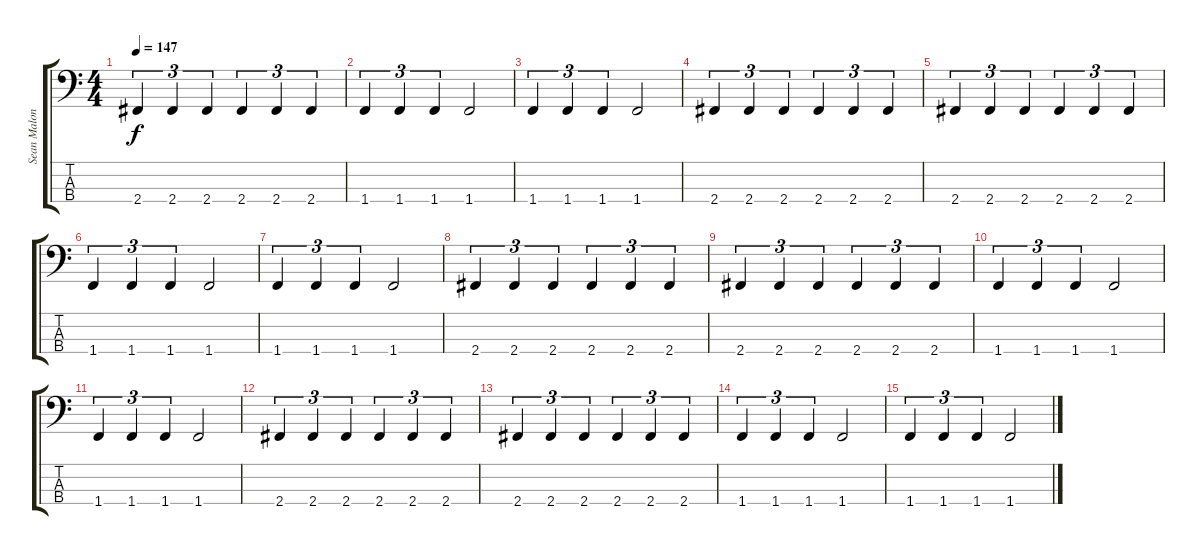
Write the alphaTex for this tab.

\track ("Sean Malone" "Sean Malon") {instrument fretlessbass}
\staff {score tabs}
\tuning (G2 D2 A1 E1) {hide}
\ts (4 4)
\tempo 147
\clef f4
\ks c
2.4.4{tu (3 2) dy f} 2.4.4{tu (3 2)} 2.4.4{tu (3 2)} 2.4.4{tu (3 2)} 2.4.4{tu (3 2)} 2.4.4{tu (3 2)} |
1.4.4{tu (3 2)} 1.4.4{tu (3 2)} 1.4.4{tu (3 2)} 1.4.2 |
1.4.4{tu (3 2)} 1.4.4{tu (3 2)} 1.4.4{tu (3 2)} 1.4.2 |
2.4.4{tu (3 2)} 2.4.4{tu (3 2)} 2.4.4{tu (3 2)} 2.4.4{tu (3 2)} 2.4.4{tu (3 2)} 2.4.4{tu (3 2)} |
2.4.4{tu (3 2)} 2.4.4{tu (3 2)} 2.4.4{tu (3 2)} 2.4.4{tu (3 2)} 2.4.4{tu (3 2)} 2.4.4{tu (3 2)} |
1.4.4{tu (3 2)} 1.4.4{tu (3 2)} 1.4.4{tu (3 2)} 1.4.2 |
1.4.4{tu (3 2)} 1.4.4{tu (3 2)} 1.4.4{tu (3 2)} 1.4.2 |
2.4.4{tu (3 2)} 2.4.4{tu (3 2)} 2.4.4{tu (3 2)} 2.4.4{tu (3 2)} 2.4.4{tu (3 2)} 2.4.4{tu (3 2)} |
2.4.4{tu (3 2)} 2.4.4{tu (3 2)} 2.4.4{tu (3 2)} 2.4.4{tu (3 2)} 2.4.4{tu (3 2)} 2.4.4{tu (3 2)} |
1.4.4{tu (3 2)} 1.4.4{tu (3 2)} 1.4.4{tu (3 2)} 1.4.2 |
1.4.4{tu (3 2)} 1.4.4{tu (3 2)} 1.4.4{tu (3 2)} 1.4.2 |
2.4.4{tu (3 2)} 2.4.4{tu (3 2)} 2.4.4{tu (3 2)} 2.4.4{tu (3 2)} 2.4.4{tu (3 2)} 2.4.4{tu (3 2)} |
2.4.4{tu (3 2)} 2.4.4{tu (3 2)} 2.4.4{tu (3 2)} 2.4.4{tu (3 2)} 2.4.4{tu (3 2)} 2.4.4{tu (3 2)} |
1.4.4{tu (3 2)} 1.4.4{tu (3 2)} 1.4.4{tu (3 2)} 1.4.2 |
1.4.4{tu (3 2)} 1.4.4{tu (3 2)} 1.4.4{tu (3 2)} 1.4.2
